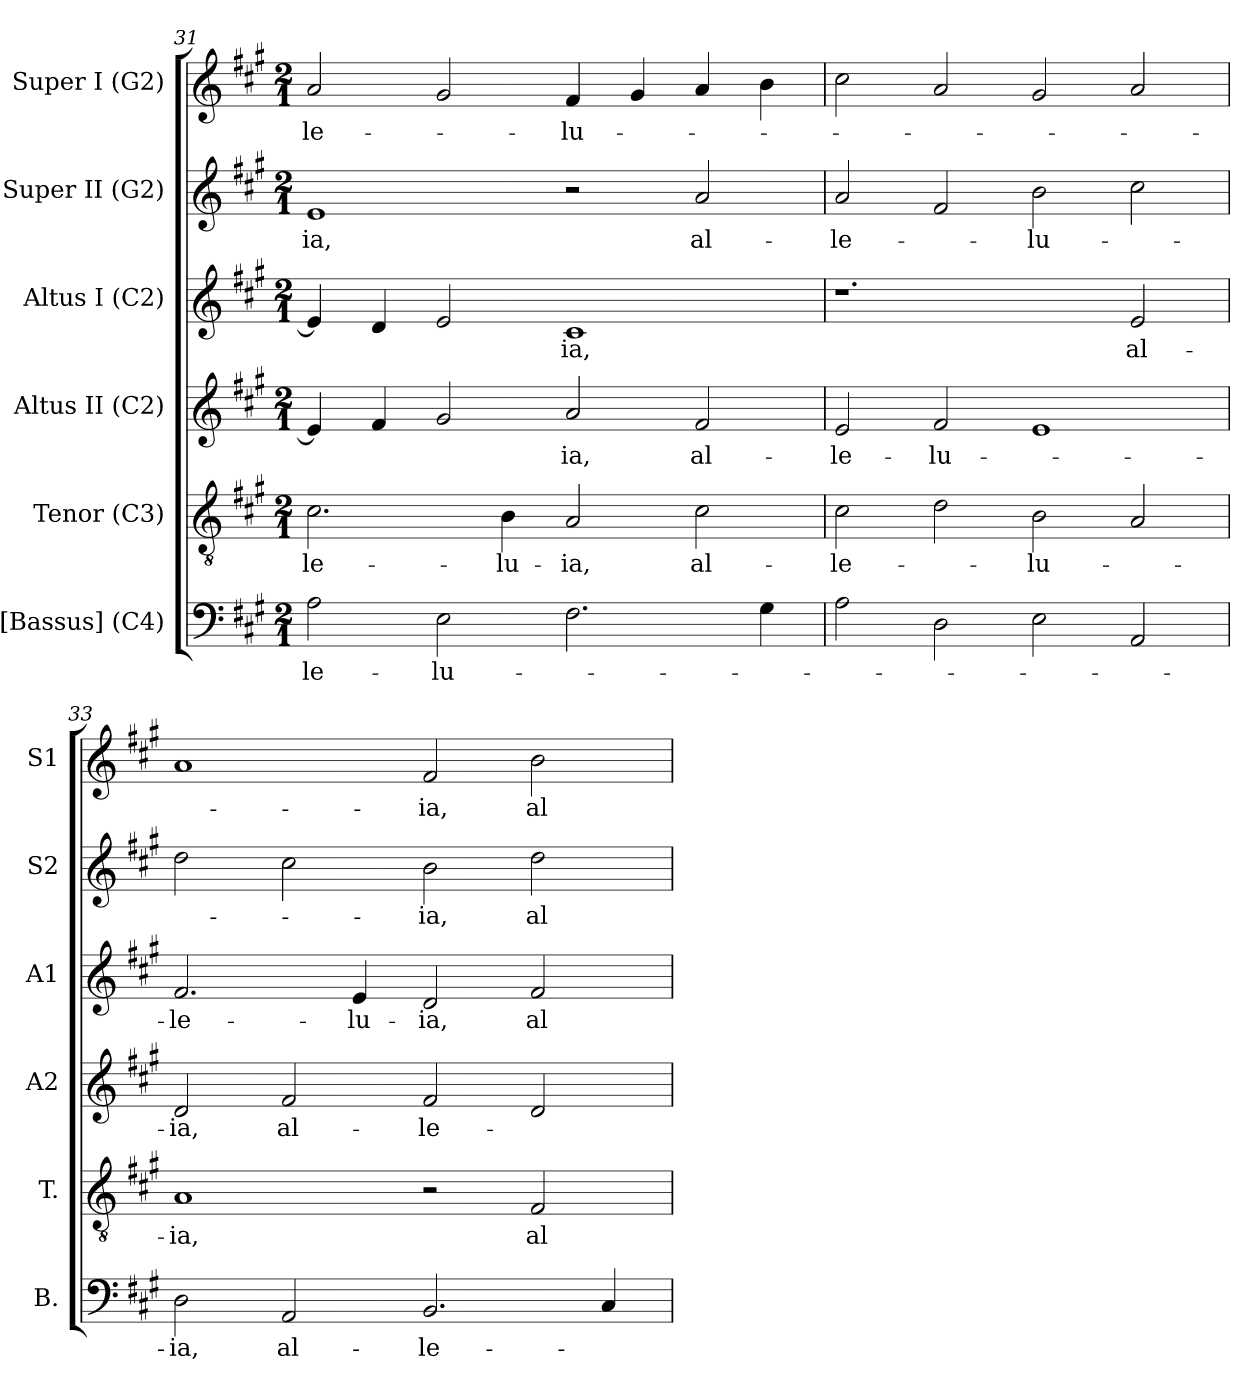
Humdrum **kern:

**kern	**text	**kern	**text	**kern	**text	**kern	**text	**kern	**text	**kern	**text
*part6	*part6	*part5	*part5	*part4	*part4	*part3	*part3	*part2	*part2	*part1	*part1
*staff6	*staff6	*staff5	*staff5	*staff4	*staff4	*staff3	*staff3	*staff2	*staff2	*staff1	*staff1
*I"[Bassus] (C4)	*	*I"Tenor (C3)	*	*I"Altus II (C2)	*	*I"Altus I (C2)	*	*I"Super II (G2)	*	*I"Super I (G2)	*
*I'B.	*	*I'T.	*	*I'A2	*	*I'A1	*	*I'S2	*	*I'S1	*
*clefF4	*	*clefGv2	*	*clefG2	*	*clefG2	*	*clefG2	*	*clefG2	*
*	*	*ITrd7c12	*	*	*	*	*	*	*	*	*
*k[f#c#g#]	*	*k[f#c#g#]	*	*k[f#c#g#]	*	*k[f#c#g#]	*	*k[f#c#g#]	*	*k[f#c#g#]	*
*A:	*	*A:	*	*A:	*	*A:	*	*A:	*	*A:	*
*M2/1	*	*M2/1	*	*M2/1	*	*M2/1	*	*M2/1	*	*M2/1	*
=31	=31	=31	=31	=31	=31	=31	=31	=31	=31	=31	=31
!	!LO:LY:b:color=#000000	!	!	!	!	!	!	!	!	!	!
!	!	!	!LO:LY:b:color=#000000	!	!	!	!	!	!	!	!
!	!	!	!	!	!	!	!	!	!LO:LY:b:color=#000000	!	!
!	!	!	!	!	!	!	!	!	!	!	!LO:LY:b:color=#000000
2Ai\	-le-	2.C#i\	-le-	4ei/]	.	4ei/]	.	1ei	-ia,	2ai/	-le-
.	.	.	.	4f#i/	.	4di/	.	.	.	.	.
!	!LO:LY:b:color=#000000	!	!	!	!	!	!	!	!	!	!
2Ei\	-lu-	.	.	2g#i/	.	2ei/	.	.	.	2g#i/	.
!	!	!	!LO:LY:b:color=#000000	!	!	!	!	!	!	!	!
.	.	4BBi\	-lu-	.	.	.	.	.	.	.	.
!	!	!	!LO:LY:b:color=#000000	!	!	!	!	!	!	!	!
!	!	!	!	!	!LO:LY:b:color=#000000	!	!	!	!	!	!
!	!	!	!	!	!	!	!LO:LY:b:color=#000000	!	!	!	!
!	!	!	!	!	!	!	!	!	!	!	!LO:LY:b:color=#000000
2.F#i\	.	2AAi/	-ia,	2ai/	-ia,	1c#i	-ia,	2r	.	4f#i/	-lu-
.	.	.	.	.	.	.	.	.	.	4g#i/	.
!	!	!	!LO:LY:b:color=#000000	!	!	!	!	!	!	!	!
!	!	!	!	!	!LO:LY:b:color=#000000	!	!	!	!	!	!
!	!	!	!	!	!	!	!	!	!LO:LY:b:color=#000000	!	!
.	.	2C#i\	al-	2f#i/	al-	.	.	2ai/	al-	4ai/	.
4G#i\	.	.	.	.	.	.	.	.	.	4bi\	.
=32	=32	=32	=32	=32	=32	=32	=32	=32	=32	=32	=32
!	!	!	!LO:LY:b:color=#000000	!	!	!	!	!	!	!	!
!	!	!	!	!	!LO:LY:b:color=#000000	!	!	!	!	!	!
!	!	!	!	!	!	!	!	!	!LO:LY:b:color=#000000	!	!
2Ai\	.	2C#i\	-le-	2ei/	-le-	1.r	.	2ai/	-le-	2cc#i\	.
!	!	!	!	!	!LO:LY:b:color=#000000	!	!	!	!	!	!
2Di\	.	2Di\	.	2f#i/	-lu-	.	.	2f#i/	.	2ai/	.
!	!	!	!LO:LY:b:color=#000000	!	!	!	!	!	!	!	!
!	!	!	!	!	!	!	!	!	!LO:LY:b:color=#000000	!	!
2Ei\	.	2BBi\	-lu-	1ei	.	.	.	2bi\	-lu-	2g#i/	.
!	!	!	!	!	!	!	!LO:LY:b:color=#000000	!	!	!	!
2AAi/	.	2AAi/	.	.	.	2ei/	al-	2cc#i\	.	2ai/	.
=33	=33	=33	=33	=33	=33	=33	=33	=33	=33	=33	=33
!	!LO:LY:b:color=#000000	!	!	!	!	!	!	!	!	!	!
!	!	!	!LO:LY:b:color=#000000	!	!	!	!	!	!	!	!
!	!	!	!	!	!LO:LY:b:color=#000000	!	!	!	!	!	!
!	!	!	!	!	!	!	!LO:LY:b:color=#000000	!	!	!	!
2Di\	-ia,	1AAi	-ia,	2di/	-ia,	2.f#i/	-le-	2ddi\	.	1ai	.
!	!LO:LY:b:color=#000000	!	!	!	!	!	!	!	!	!	!
!	!	!	!	!	!LO:LY:b:color=#000000	!	!	!	!	!	!
2AAi/	al-	.	.	2f#i/	al-	.	.	2cc#i\	.	.	.
!	!	!	!	!	!	!	!LO:LY:b:color=#000000	!	!	!	!
.	.	.	.	.	.	4ei/	-lu-	.	.	.	.
!	!LO:LY:b:color=#000000	!	!	!	!	!	!	!	!	!	!
!	!	!	!	!	!LO:LY:b:color=#000000	!	!	!	!	!	!
!	!	!	!	!	!	!	!LO:LY:b:color=#000000	!	!	!	!
!	!	!	!	!	!	!	!	!	!LO:LY:b:color=#000000	!	!
!	!	!	!	!	!	!	!	!	!	!	!LO:LY:b:color=#000000
2.BBi/	-le-	2r	.	2f#i/	-le-	2di/	-ia,	2bi\	-ia,	2f#i/	-ia,
!	!	!	!LO:LY:b:color=#000000	!	!	!	!	!	!	!	!
!	!	!	!	!	!	!	!LO:LY:b:color=#000000	!	!	!	!
!	!	!	!	!	!	!	!	!	!LO:LY:b:color=#000000	!	!
!	!	!	!	!	!	!	!	!	!	!	!LO:LY:b:color=#000000
.	.	2FF#i/	al-	2di/	.	2f#i/	al-	2ddi\	al-	2bi\	al-
4C#i/	.	.	.	.	.	.	.	.	.	.	.
=	=	=	=	=	=	=	=	=	=	=	=
*-	*-	*-	*-	*-	*-	*-	*-	*-	*-	*-	*-
